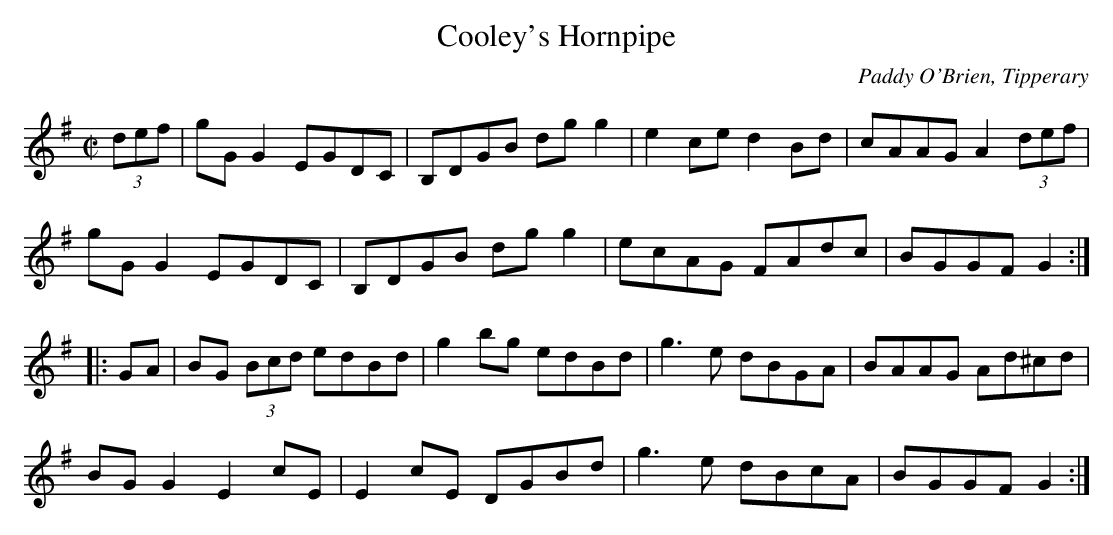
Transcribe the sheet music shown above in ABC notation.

X:1
T:Cooley's Hornpipe
C:Paddy O'Brien, Tipperary
M:C|
K:G
(3def|gGG2 EGDC|B,DGB dgg2|e2ce d2Bd|cAAG A2 (3def|
gGG2 EGDC|B,DGB dgg2|ecAG FAdc|BGGF G2:|
|:GA|BG (3Bcd edBd|g2bg edBd|g3e dBGA|BAAG Ad^cd|
BGG2 E2cE|E2cE DGBd|g3e dBcA|BGGF G2:|
